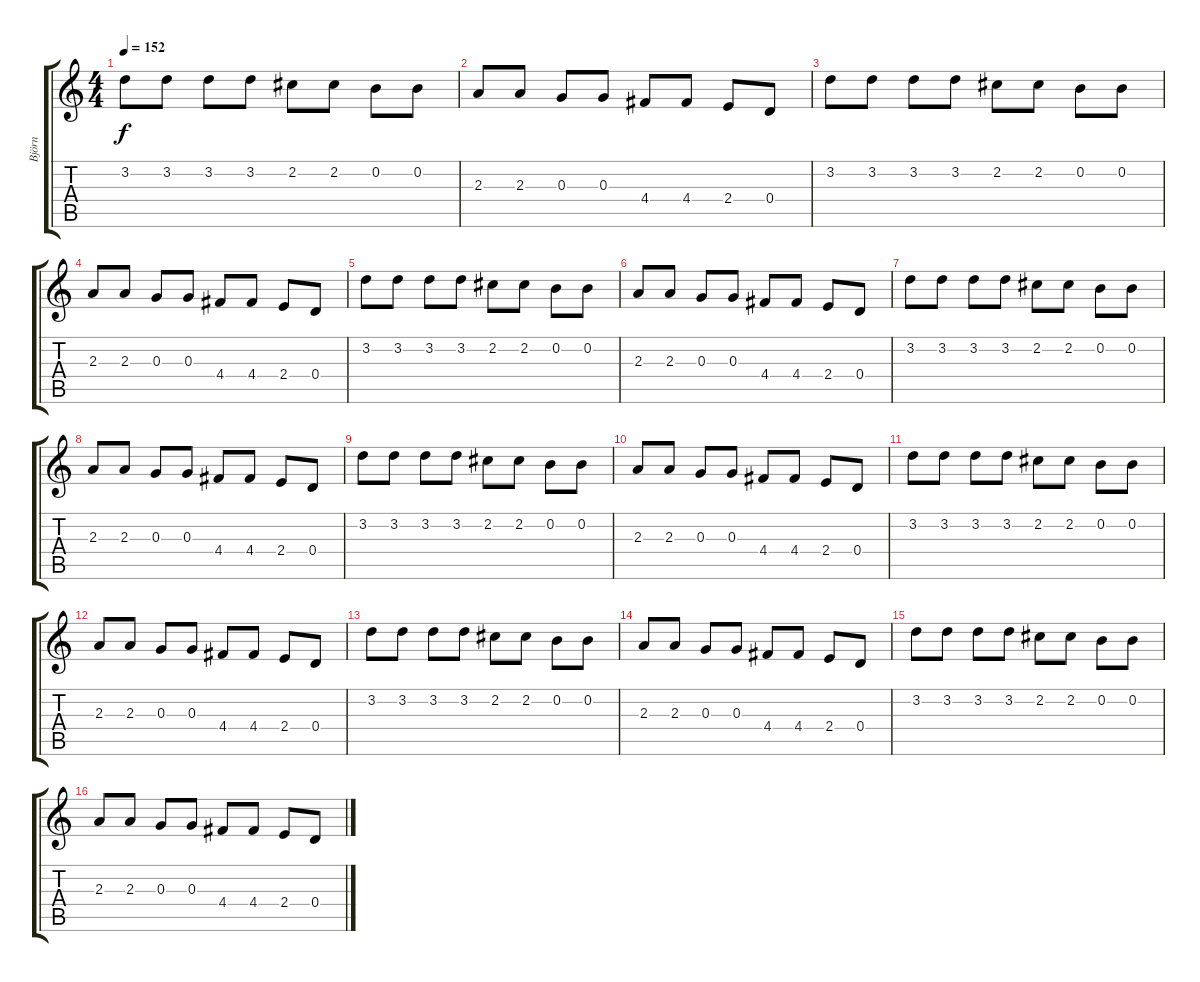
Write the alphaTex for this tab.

\track ("Björn" "Björn") {instrument distortionguitar}
\staff {score tabs}
\tuning (E4 B3 G3 D3 A2 E2) {hide}
\ts (4 4)
\tempo 152
\clef g2
\ks c
3.2.8{dy f} 3.2.8 3.2.8 3.2.8 2.2.8 2.2.8 0.2.8 0.2.8 |
2.3.8 2.3.8 0.3.8 0.3.8 4.4.8 4.4.8 2.4.8 0.4.8 |
3.2.8 3.2.8 3.2.8 3.2.8 2.2.8 2.2.8 0.2.8 0.2.8 |
2.3.8 2.3.8 0.3.8 0.3.8 4.4.8 4.4.8 2.4.8 0.4.8 |
3.2.8 3.2.8 3.2.8 3.2.8 2.2.8 2.2.8 0.2.8 0.2.8 |
2.3.8 2.3.8 0.3.8 0.3.8 4.4.8 4.4.8 2.4.8 0.4.8 |
3.2.8 3.2.8 3.2.8 3.2.8 2.2.8 2.2.8 0.2.8 0.2.8 |
2.3.8 2.3.8 0.3.8 0.3.8 4.4.8 4.4.8 2.4.8 0.4.8 |
3.2.8 3.2.8 3.2.8 3.2.8 2.2.8 2.2.8 0.2.8 0.2.8 |
2.3.8 2.3.8 0.3.8 0.3.8 4.4.8 4.4.8 2.4.8 0.4.8 |
3.2.8 3.2.8 3.2.8 3.2.8 2.2.8 2.2.8 0.2.8 0.2.8 |
2.3.8 2.3.8 0.3.8 0.3.8 4.4.8 4.4.8 2.4.8 0.4.8 |
3.2.8 3.2.8 3.2.8 3.2.8 2.2.8 2.2.8 0.2.8 0.2.8 |
2.3.8 2.3.8 0.3.8 0.3.8 4.4.8 4.4.8 2.4.8 0.4.8 |
3.2.8 3.2.8 3.2.8 3.2.8 2.2.8 2.2.8 0.2.8 0.2.8 |
2.3.8 2.3.8 0.3.8 0.3.8 4.4.8 4.4.8 2.4.8 0.4.8
